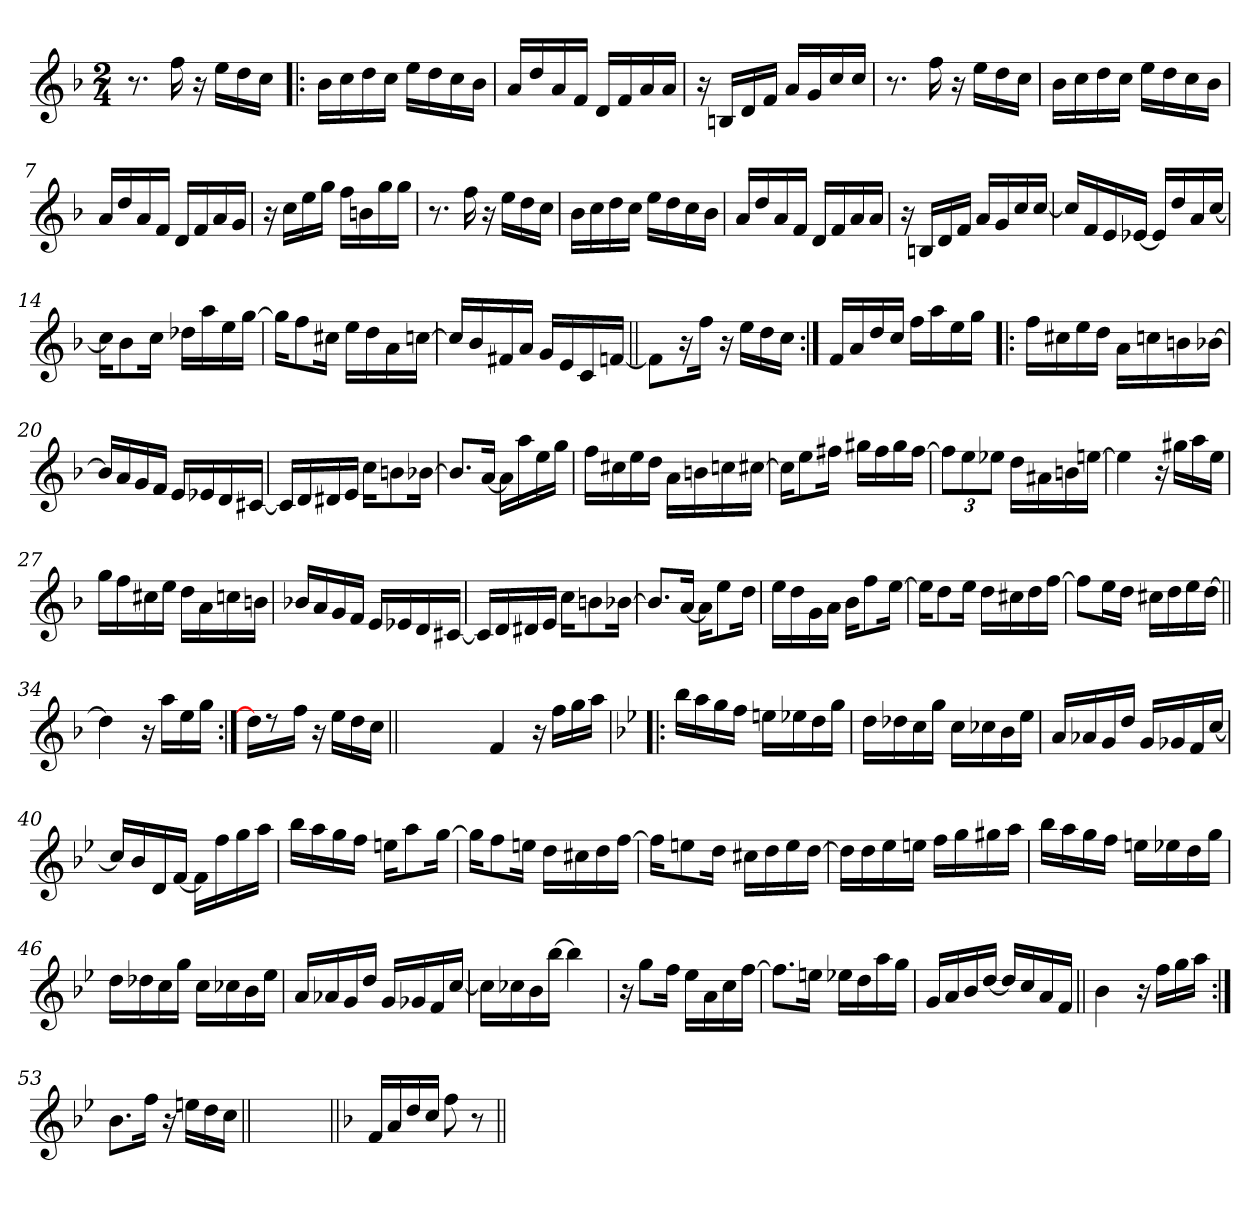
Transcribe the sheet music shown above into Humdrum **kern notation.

**kern
*part1
*staff1
*clefG2
*k[b-]
*F:
*M2/4
=1
8.r
16ff\
16r
16ee\LL
16dd\
16cc\JJ
=2!|:
16b-\LL
16cc\
16dd\
16cc\JJ
16ee\LL
16dd\
16cc\
16b-\JJ
=3
16a/LL
16dd/
16a/
16f/JJ
16d/LL
16f/
16a/
16a/JJ
=4
16r
16Bn/LL
16d/
16f/JJ
16a/LL
16g/
16cc/
16cc/JJ
!!LO:LB:g=z
=5
8.r
16ff\
16r
16ee\LL
16dd\
16cc\JJ
=6
16b-\LL
16cc\
16dd\
16cc\JJ
16ee\LL
16dd\
16cc\
16b-\JJ
=7
16a/LL
16dd/
16a/
16f/JJ
16d/LL
16f/
16a/
16g/JJ
=8
16r
16cc\LL
16ee\
16gg\JJ
16ff\LL
16bn\
16gg\
16gg\JJ
!!LO:LB:g=z
=9
8.r
16ff\
16r
16ee\LL
16dd\
16cc\JJ
=10
16b-\LL
16cc\
16dd\
16cc\JJ
16ee\LL
16dd\
16cc\
16b-\JJ
=11
16a/LL
16dd/
16a/
16f/JJ
16d/LL
16f/
16a/
16a/JJ
=12
16r
16Bn/LL
16d/
16f/JJ
16a/LL
16g/
16cc/
[16cc/JJ
!!LO:LB:g=z
=13
16cc/LL]
16f/
16e/
[16e-X/JJ
16e-/LL]
16dd/
16a/
[16cc/JJ
=14
16cc\KL]
8b-\
16cc\Jk
16dd-X\LL
16aa\
16ee\
[16gg\JJ
=15
16gg\KL]
8ff\
16cc#X\Jk
16ee\LL
16dd\
16a\
[16ccn\JJ
=16
16cc/LL]
16b-/
16f#X/
16a/JJ
16g/LL
16e/
16c/
[16fn/JJ
!!LO:LB:g=z
=17||
8f\L]
16r
16ff\Jk
16r
16ee\LL
16dd\
16cc\JJ
=18:|!
16f/LL
16a/
16dd/
16cc/JJ
16ff\LL
16aa\
16ee\
16gg\JJ
=19!|:
16ff\LL
16cc#X\
16ee\
16dd\JJ
16a\LL
16ccn\
16bn\
[16b-X\JJ
=20
16b-/LL]
16a/
16g/
16f/JJ
16e/LL
16e-X/
16d/
[16c#X/JJ
!!LO:LB:g=z
=21
16c#/LL]
16d/
16d#X/
16e/JJ
16cc\KL
8bn\
[16b-X\Jk
=22
8.b-/L]
[16a/Jk
16a\LL]
16aa\
16ee\
16gg\JJ
=23
16ff\LL
16cc#X\
16ee\
16dd\JJ
16a\LL
16bn\
16ccn\
[16cc#X\JJ
=24
16cc#\KL]
8ee\
16ff#X\Jk
16gg#X\LL
16ff#\
16gg#\
[16ff#\JJ
!!LO:LB:g=z
=25
12ff#\L]
12ee\
12ee-X\J
16dd\LL
16a#X\
16bn\
[16een\JJ
=26
4ee\]
16r
16gg#X\LL
16aa\
16ee\JJ
=27
16gg\LL
16ff\
16cc#X\
16ee\JJ
16dd\LL
16a\
16ccn\
16bn\JJ
=28
16b-X/LL
16a/
16g/
16f/JJ
16e/LL
16e-X/
16d/
[16c#X/JJ
!!LO:LB:g=z
=29
16c#/LL]
16d/
16d#X/
16e/JJ
16cc\KL
8bn\
[16b-X\Jk
=30
8.b-/L]
[16a/Jk
16a\KL]
8ee\
16dd\Jk
=31
16ee\LL
16dd\
16g\
16a\JJ
16b-\KL
8ff\
[16ee\Jk
=32
16ee\KL]
8dd\
16ee\Jk
16dd\LL
16cc#X\
16dd\
[16ff\JJ
!!LO:LB:g=z
=33
8ff\L]
16ee\L
16dd\JJ
16cc#X\LL
16dd\
16ee\
[16dd\JJ
=34||
4dd\]
16r
16aa\LL
16ee\
16gg\JJ
=35:|!
16dd\KL]
8r
16ff\Jk
16r
16ee\LL
16dd\
16cc\JJ
=35X1||
*stria0
2ryy
!!LO:PB:g=z
=36-
*stria5
4f/
16r
16ff\LL
16gg\
16aa\JJ
=37!|:
*k[b-e-]
*B-:
16bb-\LL
16aa\
16gg\
16ff\JJ
16een\LL
16ee-X\
16dd\
16gg\JJ
=38
16dd\LL
16dd-X\
16cc\
16gg\JJ
16cc\LL
16cc-X\
16b-\
16ee-\JJ
=39
16a/LL
16a-X/
16g/
16dd/JJ
16g/LL
16g-X/
16f/
[16cc/JJ
!!LO:LB:g=z
=40
16cc/LL]
16b-/
16d/
[16f/JJ
16f\LL]
16ff\
16gg\
16aa\JJ
=41
16bb-\LL
16aa\
16gg\
16ff\JJ
16een\KL
8aa\
[16gg\Jk
=42
16gg\KL]
8ff\
16een\Jk
16dd\LL
16cc#X\
16dd\
[16ff\JJ
=43
16ff\KL]
8een\
16dd\Jk
16cc#X\LL
16dd\
16ee\
[16dd\JJ
!!LO:LB:g=z
=44
16dd\LL]
16dd\
16ee-\
16een\JJ
16ff\LL
16gg\
16gg#X\
16aa\JJ
=45
16bb-\LL
16aa\
16gg\
16ff\JJ
16een\LL
16ee-X\
16dd\
16gg\JJ
=46
16dd\LL
16dd-X\
16cc\
16gg\JJ
16cc\LL
16cc-X\
16b-\
16ee-\JJ
=47
16a/LL
16a-X/
16g/
16dd/JJ
16g/LL
16g-X/
16f/
[16cc/JJ
!!LO:LB:g=z
=48
16cc\LL]
16cc-X\
16b-\
[16bb-\JJ
4bb-\]
=49
16r
8gg\L
16ff\Jk
16ee-\LL
16a\
16cc\
[16ff\JJ
=50
8.ff\L]
16een\Jk
16ee-X\LL
16dd\
16aa\
16gg\JJ
=51
16g/LL
16a/
16b-/
[16dd/JJ
16dd/LL]
16cc/
16a/
16f/JJ
!!LO:LB:g=z
=52||
4b-\
16r
16ff\LL
16gg\
16aa\JJ
=53:|!
8.b-\L
16ff\Jk
16r
16een\LL
16dd\
16cc\JJ
=53X2||
*stria0
2ryy
=54||
*stria5
*k[b-]
*F:
16f/LL
16a/
16dd/
16cc/JJ
8ff\
8r
=||
*-
